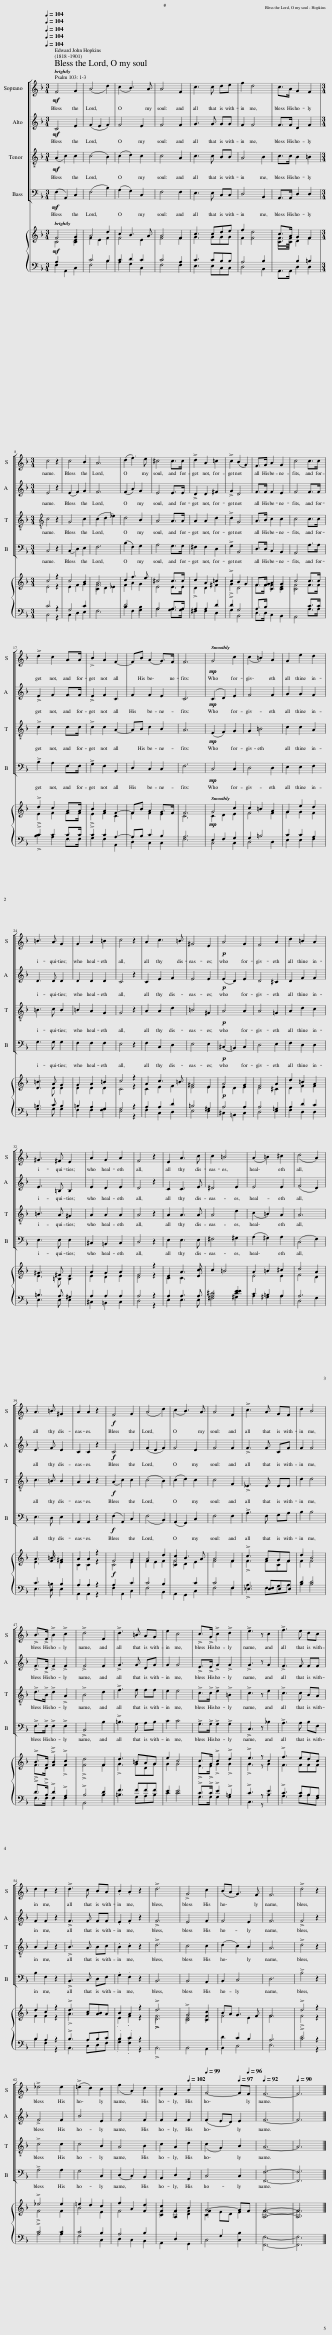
X:1
%%score [ 1 2 3 4 ] { ( 5 6 ) | ( 7 8 ) }
L:1/8
Q:1/4=104
M:3/4
I:linebreak $
K:F
V:1 treble
V:2 treble
V:3 treble-8
V:4 bass
V:5 treble
V:6 treble
V:7 bass
V:8 bass
V:1
!mf! F4 G2 | (A4 d2) | (c2 B3) A | A4 F2 | c3 c de | %5
 f2 d4 | c>A G2 F2 |$[M:3/4] c4 z2 | c4 B2 | A6 | %10
 (d2 f3) e | ^c4 c>c | !>!d2 A2 =c2 | !>!c2 (B2 G2) | F>G A2 G2 | %15
 c4 c>c |$ !>!d2 c2 A>A | !>!B2 A2 F2- | FB (A2 G>)F | F6 | %20
!mp! G4 c2 | (c2 =B2) A2 | G2 e2 d2 |$ =B3 A G2 | G2 A2 =B2 | %25
 c4 z2 | A2 c3 =B | ^G4 E2 |!p! A4 G2 | F4 A2 | %30
 d2 =B2 A2 |$ ^G3 ^F E2 | A2 G2 A2 | F4 z2 | E2 A3 c | %35
 c2 =B4 | (A2 =B2) ^c2 | (d4 A2) |$ A3 =B ^G2 | A2 A2 z2 | %40
!f! F4 G2 | (A4 d2) | (c2 B3) A | A4 F2 | !>!c3 A GF | %45
 d2 B4 |$ !>!B>!>!F !>!B2 !>!c2 | !>!d4 F2 | !>!d3 =B AG | e2 c4 | %50
 !>!c>!>!G !>!c2 !>!d2 | !>!e3 z c2 | !>!f3 e dc |$ d2 c2 z2 | !>!d3 c BA | %55
 .B2 .A2 z2 | !>!d6 | !>!G4 c2 | (BA G3) F | F6 | %60
 !>!d4 z2 |$ !>!_e4 e2 | (!>!=e2 d2) c2 | (f2 A2) d2 | c2 F2[Q:1/4=102] B2 | %65
[Q:1/4=99] G4-[Q:1/4=97] G[Q:1/4=96]F |[Q:1/4=92] F6- |[Q:1/4=90] F6 |] %68
V:2
!mf! C4 E2 | (F2 E2 F2) | F4 E2 | F4 F2 | G3 G GG | %5
 F2 F4 | F>F D2 F2 |$[M:3/4] E4 z2 | (E2 F2) G2 | F6 | %10
 (F2 A2) G2 | E4 E>E | !>!D2 D2 ^F2 | !>!G2 D4 | F>F F2 E2 | %15
 F4 F>F |$ !>!E2 F2 F>F | !>!E2 F2 C2 | F2 F2 E2 | C6 | %20
!mp! (C2 D2) E2 | F4 F2 | G2 G2 F2 |$ D3 D D2 | D2 D2 D2 | %25
 C4 z2 | C2 E2 F2 | E4 E2 |!p! (E2 D2) E2 | D4 ^C2 | %30
 D2 F2 F2 |$ E3 =B, B,2 | E2 D2 E2 | D4 z2 | C2 C3 E | %35
 ^D4 E2 | E4 E2 | (F4 D2) |$ E3 F E2 | C2 C2 z2 | %40
!f! C4 E2 | (F2 E2 F2) | F4 E2 | F4 F2 | !>!F3 F CF | %45
 F2 F4 |$ !>!F>!>!D !>!F2 !>!F2 | !>!F4 F2 | !>!G3 G DG | G2 G4 | %50
 !>!E>!>!E !>!G2 !>!G2 | !>!G3 z G2 | !>!F3 F FF |$ F2 F2 z2 | !>!F3 F FF | %55
 .E2 .F2 z2 | !>!F6 | E4 F2 | F4 E2 | F6 | %60
 !>!F4 z2 |$ !>!F4 F2 | B4 E2 | F4 F2 | F2 F2 F2 | %65
 (F2 ED) E2 | F6- | F6 |] %68
V:3
!mf! (A2 c2) c2 | (c4 B2) | (c2 d2) c2 | c4 A2 | c3 c BB | %5
 A4 B2 | c>c B2 =B2 |$[M:3/4][K:treble-8] c4 z2 | G4 c2 | (c2 d2 _e2) | %10
 d4 B2 | A4 A>A | A2 A2 d2 | !>!d2 G4 | A>B c2 c2 | %15
 c4 c>c |$ !>!c2 c2 c>c | !>!c2 c2 A2- | AB c2 B2 | A6 | %20
!mp! (E2 F2) G2 | G2 =B4 | c2 c2 A2 |$ =B3 c B2 | =B2 A2 G2 | %25
 G4 z2 | A2 A2 d2 | =B4 ^G2 |!p! A4 A2 | A4 =G2 | %30
 A2 d2 c2 |$ =B3 A ^G2 | A2 A2 A2 | A4 z2 | A2 A3 A | %35
 A4 d2 | (c2 =B2) A2 | A6 |$ c3 =B B2 | A2 A2 z2 | %40
!f! (A2 c2) c2 | (c4 B2) | (c2 d2) c2 | c4 F2 | !>!_E3 E EE | %45
 d2 d4 |$ !>!d>!>!B !>!d2 !>!A2 | !>!B4 d2 | !>!f3 f ff | e2 e4 | %50
 !>!c>!>!c !>!e2 !>!=B2 | !>!c3 z e2 | !>!c3 c BA |$ B2 A2 z2 | !>!B3 A Bc | %55
 .B2 .c2 z2 | !>!d6 | c4 c2 | (d2 c2) B2 | A6 | %60
 !>!d4 z2 |$ !>!c4 c2 | c4 B2 | A4 B2 | c2 A2 d2 | %65
 (c2 G2) B2 | A6- | A6 |] %68
V:4
!mf! (F,2 A,,2) C,2 | (F,4 B,2) | (A,2 G,2) C,2 | F,4 F,2 | E,3 E, C,C, | %5
 D,4 B,,2 | A,,>A,, D,2 D,2 |$[M:3/4] C,4 z2 | (C,2 D,2) E,2 | F,6 | %10
 (B,2 F,2) G,2 | A,4 G,>G, | ^F,2 F,2 D,2 | !>!G,2 B,,4 | D,>D, C,2 B,,2 | %15
 A,,4 A,>A, |$ !>!B,2 A,2 F,>F, | !>!G,2 F,2 A,,2 | D,2 C,2 C,2 | F,6 | %20
!mp! C,4 C,2 | D,4 D,2 | E,2 E,2 F,2 |$ G,3 G, G,2 | F,2 F,2 F,2 | %25
 E,4 z2 | F,2 C,2 D,2 | E,4 E,2 |!p! (^C,2 =B,,2) C,2 | D,4 E,2 | %30
 F,2 D,2 D,2 |$ E,3 E, E,2 | ^C,2 =B,,2 C,2 | D,4 z2 | E,2 E,3 E, | %35
 ^F,4 ^G,2 | (A,2 ^G,2) A,2 | (D,4 F,2) |$ E,3 D, E,2 | A,,2 A,,2 z2 | %40
!f! (F,2 A,,2) C,2 | (F,4 B,,2) | (A,,2 G,,2) C,2 | F,4 F,2 | !>!A,3 F, G,A, | %45
 B,2 B,4 |$ !>!F,>!>!F, !>!F,2 !>!F,2 | !>!B,,4 B,2 | !>!=B,3 G, A,B, | C2 C4 | %50
 !>!G,>!>!G, !>!G,2 !>!G,2 | !>!C,3 z _B,2 | !>!A,3 A, B,F, |$ B,2 F,2 z2 | !>!B,,3 C, D,F, | %55
 .G,2 .F,2 z2 | B,,6 | B,,4 A,,2 | B,,2 C,4 | D,6 | %60
 !>!B,4 z2 |$ !>!A,4 A,2 | G,4 C,2 | (D,2 C,2) B,,2 | A,,2 D,2 G,,2 | %65
 C,4 C,2 | [F,,F,]6- | [F,,F,]6 |] %68
V:5
!mf! F4 G2 | A4 d2 | c2 B3 A | A4 F2 | c3 cde | %5
 f2 d4 | c>A G2 F2 |$[M:3/4] c4 z2 | c4 B2 | A6 | %10
 d2 f3 e | ^c4 c>c | d2 A2 =c2 | !>!c2 B2 G2 | F>[FG] A2 G2 | %15
 c4 c>c |$ !>!d2 c2 A>A | B2 A2 F2- | FB A2 G>F | F6 | %20
!mp! G4 c2 | c2 =B2 A2 | G2 e2 d2 |$ =B3 A G2 | G2 A2 =B2 | %25
 c4 z2 | A2 c3 =B | ^G4 E2 |!p! A4 G2 | F4 A2 | %30
 d2 =B2 A2 |$ ^G3 ^F E2 | A2 G2 A2 | F4 z2 | E2 A3 c | %35
 c2 =B4 | A2 =B2 ^c2 | d4 A2 |$ A3 =B ^G2 | A2 A2 z2 | %40
!f! F4 G2 | A4 d2 | c2 B3 A | A4 F2 | !>!c3 AGF | %45
 d2 B4 |$ !>!B>F !>!B2 !>!c2 | !>!d4 F2 | d3 =BAG | e2 c4 | %50
 c>G !>!c2 !>!d2 | !>!e3 z c2 | !>!f3 edc |$ d2 c2 z2 | !>!d3 x x2 | %55
 B2 A2 z2 | !>!d6 | !>!G4 c2 | BA G3 F | F6 | %60
 !>!d4 z2 |$ !>!_e4 e2 | =e2 d2 c2 | f2 A2 d2 | c2 F2 B2 | %65
 G4- GF | F6- | F6 |] %68
V:6
 C4 E2 | F2 E2 F2 | F4 E2 | F4 F2 | G3 GGG | %5
 F2 F4 | F>F D2 F2 |$[M:3/4] E4 z2 | E2 F2 G2 | F6 | %10
 F2 A2 G2 | E4 E>E | !>!D2 D2 ^F2 | !>!G2 D4 | F>F F2 E2 | %15
 F4 F>F |$ !>!E2 F2 F>F | !>!E2 F2 C2 | F2 F2 E2 | C6 | %20
 C2 D2 E2 | F4 F2 | G2 G2 F2 |$ D3 D D2 | D2 D2 D2 | %25
 C4 z2 | C2 E2 F2 | E4 E2 | E2 D2 E2 | D4 ^C2 | %30
 D2 F2 F2 |$ E3 =B, B,2 | E2 D2 E2 | D4 z2 | C2 C3 E | %35
[I:staff +1] ^D4 E2 |[I:staff -1] E4 E2 | F4 D2 |$ E3 F E2 | C2 C2 z2 | %40
 C4 E2 | F2 E2 F2 | F4 E2 | F4 F2 | !>!F3 FCF | %45
 F2 F4 |$ !>!F>!>!D !>!F2 !>!F2 | !>!F4 F2 | !>!G3 GDG | G2 G4 | %50
 !>!E>!>!E !>!G2 !>!G2 | !>!G3 z G2 | F3 FFF |$ F2 F2 z2 | !>!A3 [Ac][AB]A | %55
 .E2 .F2 z2 | !>!F6 | E4 F2 | F4 E2 | F6 | %60
 !>!F4 z2 |$ !>!F4 F2 | B4 E2 | F4 F2 | F2 F2 F2 | %65
 F2 ED E2 | F6- | F6 |] %68
V:7
 A,2 x2[I:staff -1] C2 |[I:staff +1] C4 B,2 | C2 D2 C2 | C4 A,2 | C3 CB,B, | %5
 A,4 B,2 |[I:staff -1] C>C[I:staff +1] B,2 =B,2 |$[M:3/4] C4 z2 | G,4 C2 |[I:staff -1] C2 D2 _E2 | %10
[I:staff +1] D4 B,2 | A,4 A,>A, | A,2 A,2 D2 | !>!D2 G,4 | A,>B,[I:staff -1] C2 C2 | %15
 C4[I:staff +1] C>C |$ !>!C2 C2 C>C | !>!C2 C2 A,2- | A,B, C2 B,2 | A,6 | %20
 E,2 F,2 G,2 | G,2 =B,4 | C2 C2 A,2 |$ =B,3 C B,2 | =B,2 A,2 G,2 | %25
 G,4 z2 | A,2 A,2 D2 | =B,4 ^G,2 | A,4 A,2 | A,4 =G,2 | %30
 A,2 D2 C2 |$ =B,3 A, ^G,2 | A,2 A,2 A,2 | A,4 z2 | A,2 A,3 A, | %35
 A,4 [DE]2 | C2 =B,2 A,2 | A,6 |$ C3 =B, B,2 | A,2 A,2 z2 | %40
 A,2 x2 C2 | C4 B,2 |[I:staff -1] C2 D2[I:staff +1] C2 | C4 F,2 | _E,3 [E,F,]E,E, | %45
 D2 D4 |$ !>!D>!>!B, !>!D2 !>!A,2 | !>!B,4 D2 | F3 FFF | E2 E4 | %50
 !>!C>!>!C !>!E2 !>!=B,2 | !>!C3 z E2 | !>!C3 CB,A, |$ B,2 A,2 z2 | !>!B,3 A,B,C | %55
 .B,2 .C2 z2 |[I:staff -1] !>!D6 | C4 C2 |[I:staff +1] D2 C2 B,2 | A,6 | %60
 !>!D4 z2 |$ !>!C4 C2 | C4 B,2 | A,4 B,2 |[I:staff -1] C2 A,2 D2 | %65
 C2[I:staff +1] G,2 B,2 |[I:staff -1] A,6- | A,6 |] %68
V:8
 F,2 A,,2 C,2 | F,4 B,2 | A,2 G,2 C,2 | F,4 F,2 | E,3 E,C,C, | %5
 D,4 B,,2 | A,,>A,, D,2 D,2 |$[M:3/4] C,4 z2 | C,2 D,2 E,2 | F,6 | %10
 B,2 F,2 G,2 | A,4 [G,A,]>[G,A,] | ^F,2 F,2 D,2 | G,2 B,,4 | D,>D, C,2 B,,2 | %15
 A,,4 A,>A, |$ !>![B,C]2 A,2 F,>F, | G,2 F,2 A,,2 | D,2 C,2 C,2 | F,6 | %20
 C,4 C,2 | D,4 D,2 | E,2 E,2 F,2 |$ G,3 G, G,2 | F,2 F,2 [F,G,]2 | %25
 E,4 z2 | F,2 C,2 D,2 | E,4 E,2 | ^C,2 =B,,2 C,2 | D,4 E,2 | %30
 F,2 D,2 D,2 |$ E,3 E, E,2 | ^C,2 =B,,2 C,2 | D,4 z2 | E,2 E,3 E, | %35
 ^F,4 ^G,2 | A,2 ^G,2 A,2 | D,4 F,2 |$ E,3 D, E,2 | A,,2 A,,2 z2 | %40
 F,2 A,,2 C,2 | F,4 B,,2 | A,,2 G,,2 C,2 | F,4 F,2 | !>!A,3 F,G,A, | %45
 B,2 B,4 |$ F,>F, F,2 F,2 | B,,4 B,2 | =B,3 G,A,B, | C2 C4 | %50
 G,>G, G,2 G,2 | C,3 z B,2 | A,3 A,B,F, |$ B,2 F,2 z2 | B,,3 C,D,F, | %55
 .[G,B,]2 .[F,C]2 z2 | !>!B,,6 | B,,4 A,,2 | B,,2 C,4 | D,6 | %60
 B,4 z2 |$ A,4 A,2 | G,4 C,2 | D,2 C,2 B,,2 | A,,2 D,2 G,,2 | %65
 C,4 C,2 | [F,,F,]6- | [F,,F,]6 |] %68
